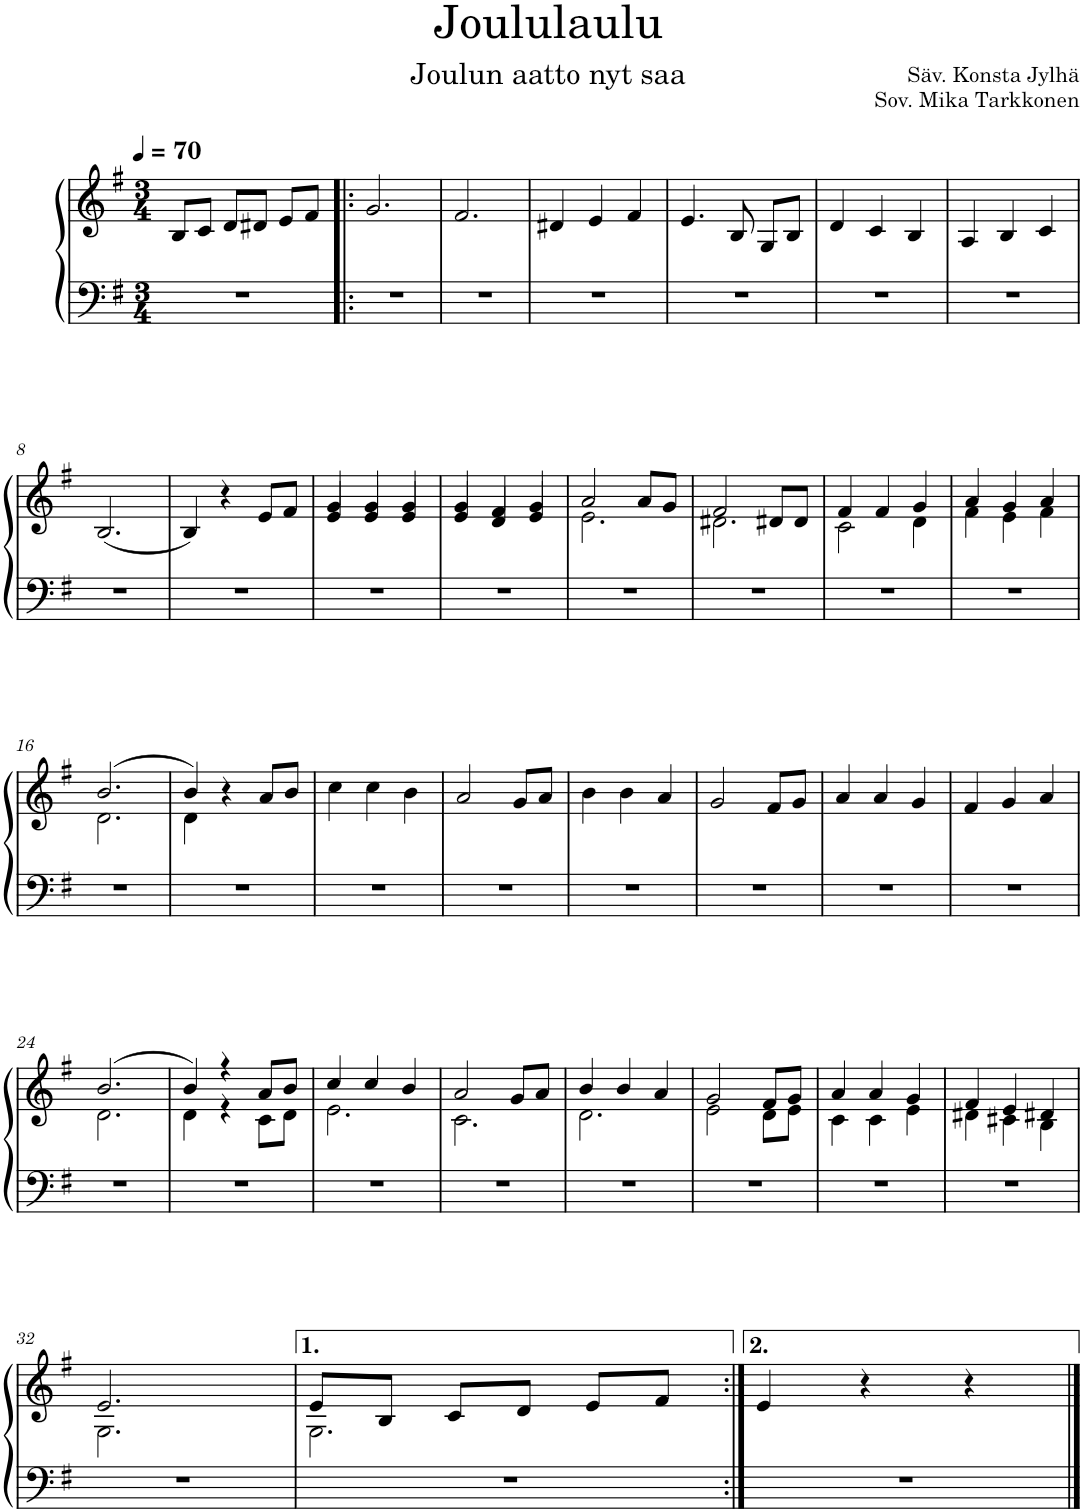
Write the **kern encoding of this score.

**kern	**kern
*part1	*part1
*staff2	*staff1
*I"Harmonikka	*
*clefF4	*clefG2
*k[f#]	*k[f#]
*M3/4	*M3/4
*MM70	*MM70
=1	=1
2.r	8B/L
.	8c/J
.	8d/L
.	8d#X/J
.	8e/L
.	8f#/J
=2!|:	=2!|:
2.r	2.g/
=3	=3
2.r	2.f#/
=4	=4
2.r	4d#X/
.	4e/
.	4f#/
=5	=5
2.r	4.e/
.	8B/
.	8G/L
.	8B/J
=6	=6
2.r	4d/
.	4c/
.	4B/
=7	=7
2.r	4A/
.	4B/
.	4c/
!!LO:LB:g=z
=8	=8
2.r	(2.B/
=9	=9
2.r	4B/)
.	4r
.	8e/L
.	8f#/J
=10	=10
*	*^
2.r	4g/	4e/
.	4g/	4e/
.	4g/	4e/
=11	=11	=11
2.r	4g/	4e/
.	4f#/	4d/
.	4g/	4e/
=12	=12	=12
2.r	2a/	2.e\
.	8a/L	.
.	8g/J	.
=13	=13	=13
2.r	2f#/	2.d#X\
.	8d#X/L	.
.	8d#/J	.
=14	=14	=14
2.r	4f#/	2c\
.	4f#/	.
.	4g/	4d\
=15	=15	=15
2.r	4a/	4f#\
.	4g/	4e\
.	4a/	4f#\
!!LO:LB:g=z	!!
=16	=16	=16
2.r	(2.b/	2.d\
=17	=17	=17
2.r	4b/)	4d\
.	4r	2ryy
.	8a/L	.
.	8b/J	.
*	*v	*v
=18	=18
2.r	4cc\
.	4cc\
.	4b\
=19	=19
2.r	2a/
.	8g/L
.	8a/J
=20	=20
2.r	4b\
.	4b\
.	4a/
=21	=21
2.r	2g/
.	8f#/L
.	8g/J
=22	=22
2.r	4a/
.	4a/
.	4g/
=23	=23
2.r	4f#/
.	4g/
.	4a/
!!LO:LB:g=z
=24	=24
*	*^
2.r	(2.b/	2.d\
=25	=25	=25
2.r	4b/)	4d\
.	4r	4r
.	8a/L	8c\L
.	8b/J	8d\J
=26	=26	=26
2.r	4cc/	2.e\
.	4cc/	.
.	4b/	.
=27	=27	=27
2.r	2a/	2.c\
.	8g/L	.
.	8a/J	.
=28	=28	=28
2.r	4b/	2.d\
.	4b/	.
.	4a/	.
=29	=29	=29
2.r	2g/	2e\
.	8f#/L	8d\L
.	8g/J	8e\J
=30	=30	=30
2.r	4a/	4c\
.	4a/	4c\
.	4g/	4e\
=31	=31	=31
2.r	4f#/	4d#X\
.	4e/	4c#X\
.	4d#X/	4B\
!!LO:LB:g=z	!!
=32	=32	=32
2.r	2.e/	2.G\
=33	=33	=33
2.r	8e/L	2.G\
.	8B/J	.
.	8c/L	.
.	8d/J	.
.	8e/L	.
.	8f#/J	.
*	*v	*v
=34:|!	=34:|!
2.r	4e/
.	4r
.	4r
==	==
*-	*-
